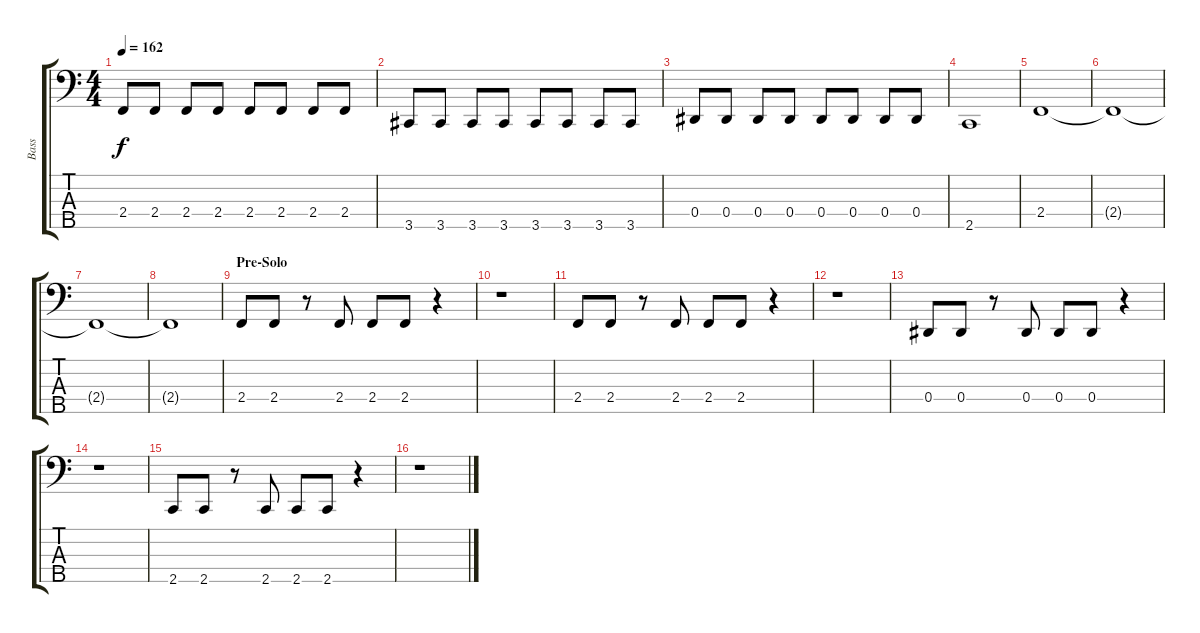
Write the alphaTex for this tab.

\track ("Bass" "Bass") {instrument electricbasspick}
\staff {score tabs}
\tuning (Gb2 Db2 Ab1 Eb1 Bb0) {hide}
\ts (4 4)
\tempo 162
\clef f4
\ks c
2.4.8{dy f} 2.4.8 2.4.8 2.4.8 2.4.8 2.4.8 2.4.8 2.4.8 |
3.5.8 3.5.8 3.5.8 3.5.8 3.5.8 3.5.8 3.5.8 3.5.8 |
0.4.8 0.4.8 0.4.8 0.4.8 0.4.8 0.4.8 0.4.8 0.4.8 |
2.5.1 |
2.4.1 |
2.4{t}.1 |
2.4{t}.1 |
2.4{t}.1 |
\section ("" "Pre-Solo")
2.4.8 2.4.8 r.8 2.4.8 2.4.8 2.4.8 r.4 |
r.1 |
2.4.8 2.4.8 r.8 2.4.8 2.4.8 2.4.8 r.4 |
r.1 |
0.4.8 0.4.8 r.8 0.4.8 0.4.8 0.4.8 r.4 |
r.1 |
2.5.8 2.5.8 r.8 2.5.8 2.5.8 2.5.8 r.4 |
r.1
